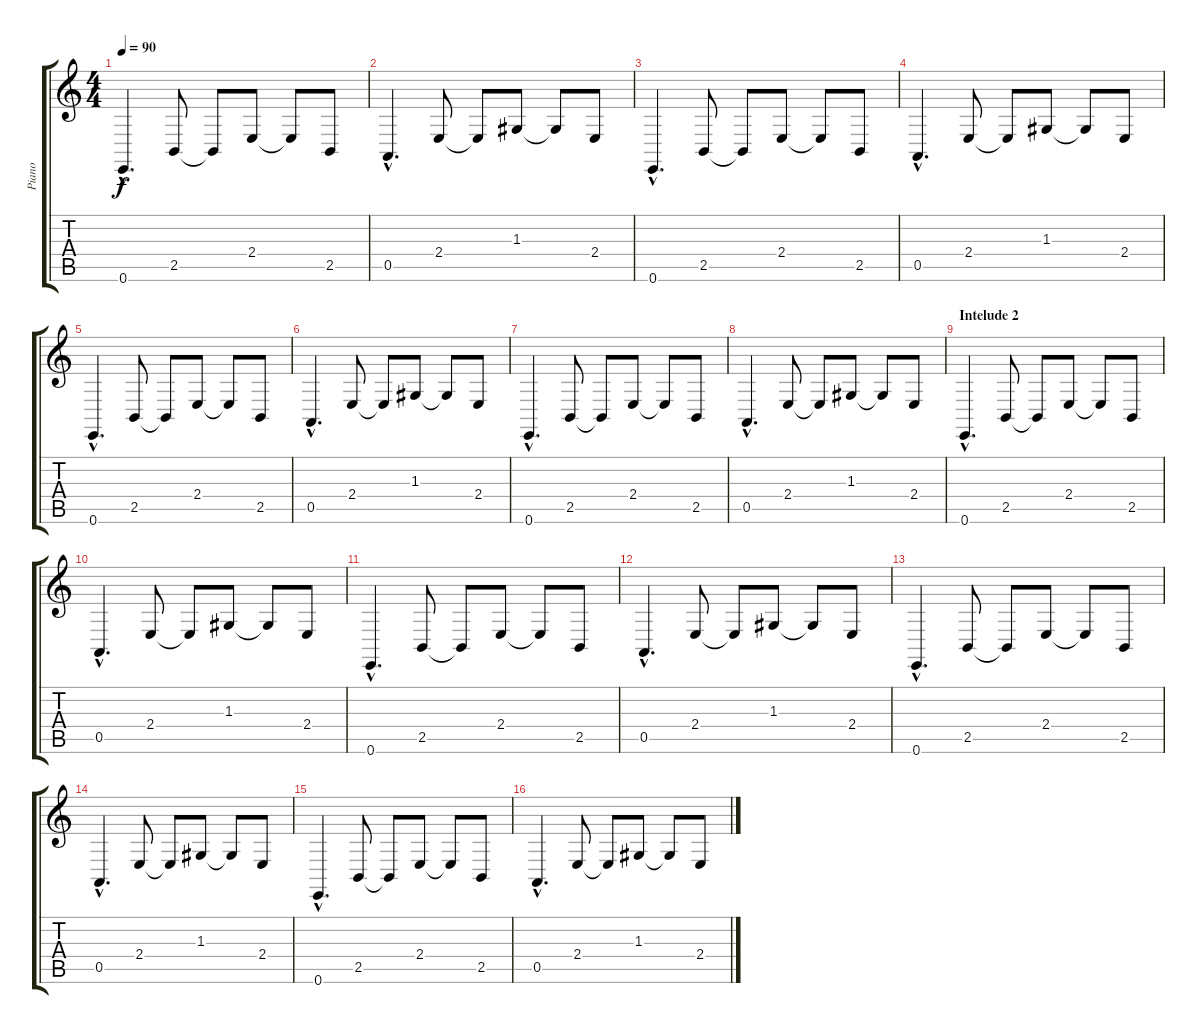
\track ("Piano" "Piano") {instrument acousticgrandpiano}
\staff {score tabs}
\tuning (E4 B3 G3 D3 A2 E2) {hide}
\ts (4 4)
\tempo 90
\clef g2
\ks c
0.6{hac}.4{d dy f} 2.5.8 2.5{t}.8 2.4.8 2.4{t}.8 2.5.8 |
0.5{hac}.4{d} 2.4.8 2.4{t}.8 1.3.8 1.3{t}.8 2.4.8 |
0.6{hac}.4{d} 2.5.8 2.5{t}.8 2.4.8 2.4{t}.8 2.5.8 |
0.5{hac}.4{d} 2.4.8 2.4{t}.8 1.3.8 1.3{t}.8 2.4.8 |
0.6{hac}.4{d} 2.5.8 2.5{t}.8 2.4.8 2.4{t}.8 2.5.8 |
0.5{hac}.4{d} 2.4.8 2.4{t}.8 1.3.8 1.3{t}.8 2.4.8 |
0.6{hac}.4{d} 2.5.8 2.5{t}.8 2.4.8 2.4{t}.8 2.5.8 |
0.5{hac}.4{d} 2.4.8 2.4{t}.8 1.3.8 1.3{t}.8 2.4.8 |
\section ("" "Intelude 2")
0.6{hac}.4{d} 2.5.8 2.5{t}.8 2.4.8 2.4{t}.8 2.5.8 |
0.5{hac}.4{d} 2.4.8 2.4{t}.8 1.3.8 1.3{t}.8 2.4.8 |
0.6{hac}.4{d} 2.5.8 2.5{t}.8 2.4.8 2.4{t}.8 2.5.8 |
0.5{hac}.4{d} 2.4.8 2.4{t}.8 1.3.8 1.3{t}.8 2.4.8 |
0.6{hac}.4{d} 2.5.8 2.5{t}.8 2.4.8 2.4{t}.8 2.5.8 |
0.5{hac}.4{d} 2.4.8 2.4{t}.8 1.3.8 1.3{t}.8 2.4.8 |
0.6{hac}.4{d} 2.5.8 2.5{t}.8 2.4.8 2.4{t}.8 2.5.8 |
0.5{hac}.4{d} 2.4.8 2.4{t}.8 1.3.8 1.3{t}.8 2.4.8
